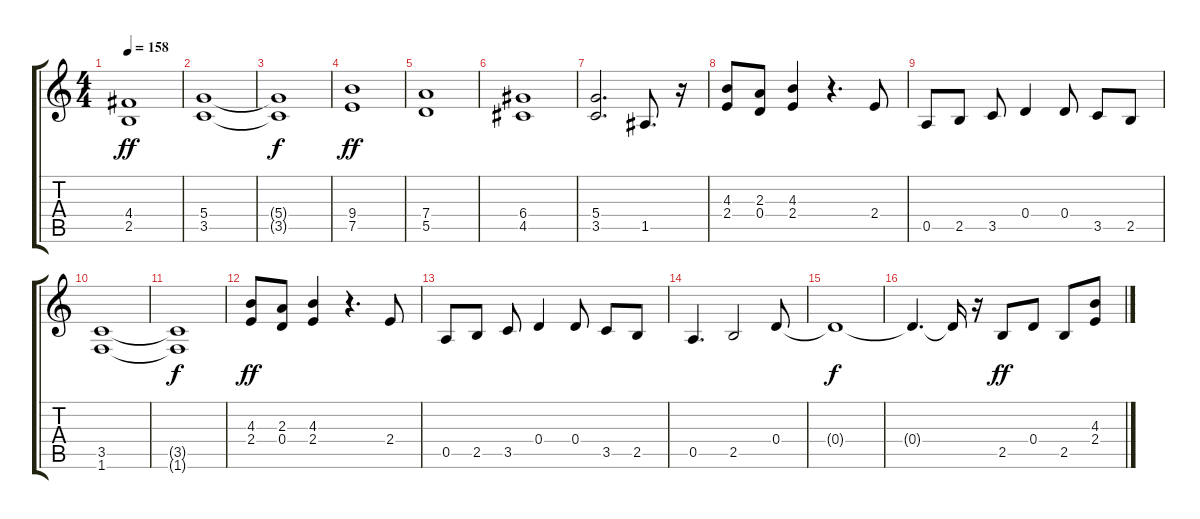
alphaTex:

\track "" {instrument overdrivenguitar}
\staff {score tabs}
\tuning (E4 B3 G3 D3 A2 E2) {hide}
\ts (4 4)
\tempo 158
\clef g2
\ks c
(4.4 2.5).1{dy ff} |
(5.4 3.5).1 |
(5.4{t} 3.5{t}).1{dy f} |
(9.4 7.5).1{dy ff} |
(7.4 5.5).1 |
(6.4 4.5).1 |
(5.4 3.5).2{d} 1.5.8{d} r.16 |
(4.3 2.4).8 (2.3 0.4).8 (4.3 2.4).4 r.4{d} 2.4.8 |
0.5.8 2.5.8 3.5.8 0.4.4 0.4.8 3.5.8 2.5.8 |
(3.5 1.6).1 |
(3.5{t} 1.6{t}).1{dy f} |
(4.3 2.4).8{dy ff} (2.3 0.4).8 (4.3 2.4).4 r.4{d} 2.4.8 |
0.5.8 2.5.8 3.5.8 0.4.4 0.4.8 3.5.8 2.5.8 |
0.5.4{d} 2.5.2 0.4.8 |
0.4{t}.1{dy f} |
0.4{t}.4{d} 0.4{t}.16 r.16 2.5.8{dy ff} 0.4.8 2.5.8 (4.3 2.4).8
